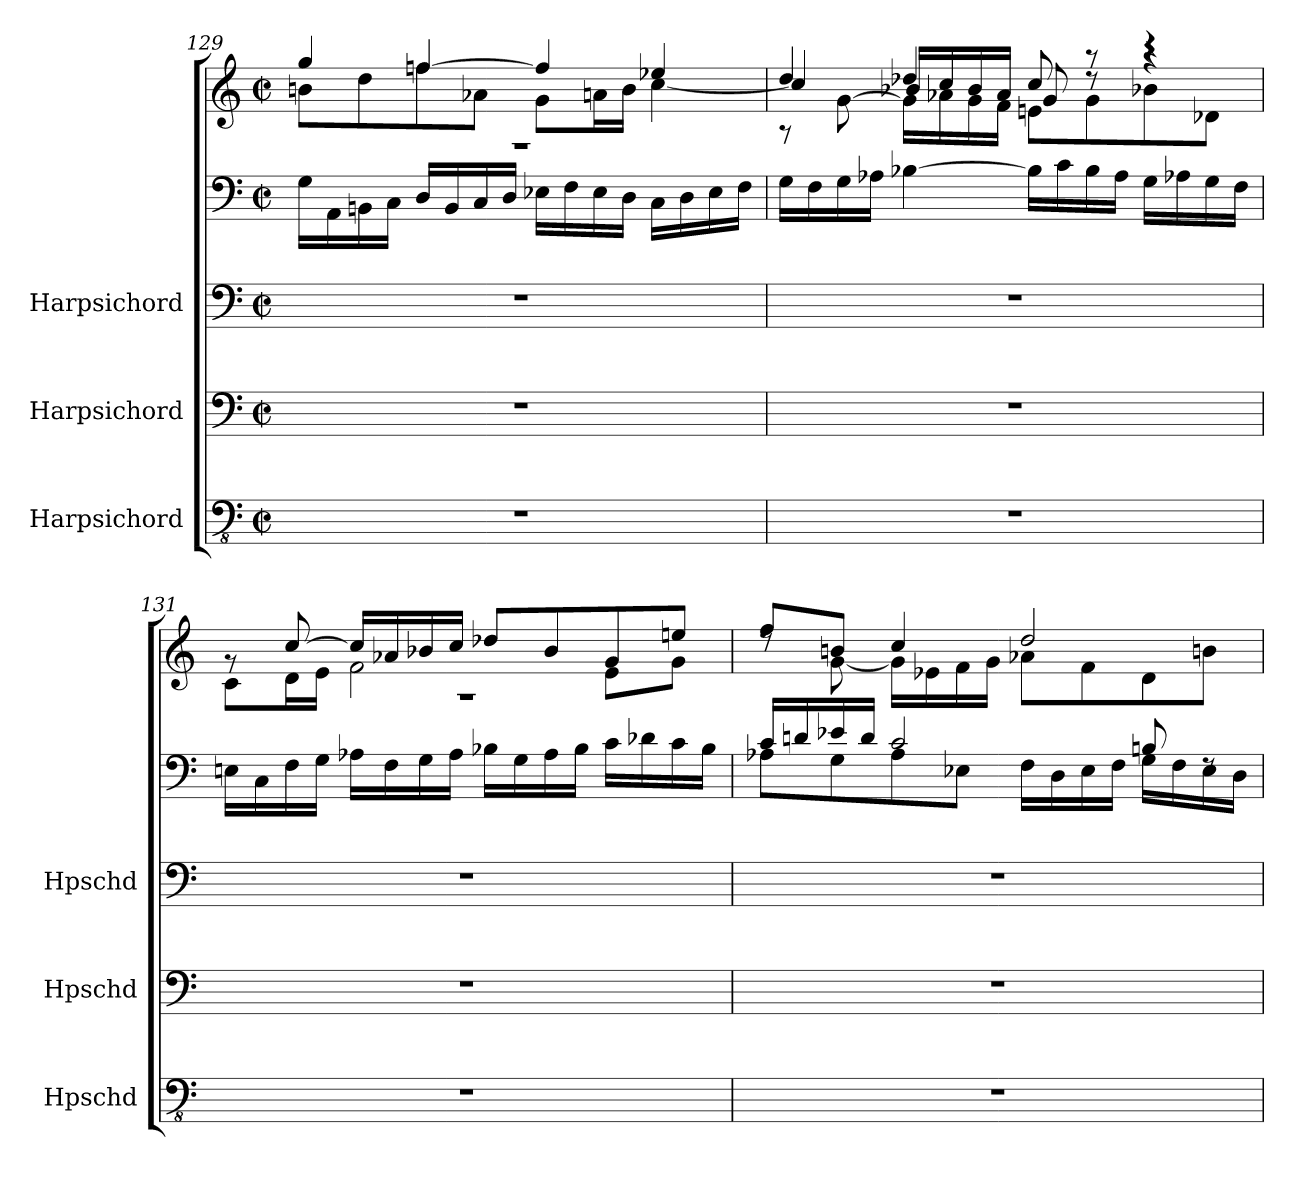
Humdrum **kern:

**kern	**kern	**kern	**kern	**kern
*part3	*part2	*part1	*part1	*part1
*staff5	*staff4	*staff3	*staff2	*staff1
*I"Harpsichord	*I"Harpsichord	*I"Harpsichord	*	*
*I'Hpschd	*I'Hpschd	*I'Hpschd	*	*
*clefFv4	*clefF4	*clefF4	*clefF4	*clefG2
*k[]	*k[]	*k[]	*k[]	*k[]
*M2/2	*M2/2	*M2/2	*M2/2	*M2/2
*met(c|)	*met(c|)	*met(c|)	*met(c|)	*met(c|)
=129	=129	=129	=129	=129
*	*	*	*	*^
*	*	*	*	*	*^
1r	1r	1r	16G\LL	4gg/	8bn\L	1rF
.	.	.	16AA\	.	.	.
.	.	.	16BBn\	.	8dd\	.
.	.	.	16C\JJ	.	.	.
.	.	.	16D/LL	[4ffn/	8ff\	.
.	.	.	16BB/	.	.	.
.	.	.	16C/	.	8a-X\J	.
.	.	.	16D/JJ	.	.	.
.	.	.	16E-X\LL	4ff/]	8g\L	.
.	.	.	16F\	.	.	.
.	.	.	16E-\	.	16an\L	.
.	.	.	16D\JJ	.	16b\JJ	.
.	.	.	16C\LL	4ee-X/	[4cc\	.
.	.	.	16D\	.	.	.
.	.	.	16E-\	.	.	.
.	.	.	16F\JJ	.	.	.
=130	=130	=130	=130	=130	=130	=130
1r	1r	1r	16G\LL	4dd/	4cc/]	8rA
.	.	.	16F\	.	.	.
.	.	.	16G\	.	.	[8g\
.	.	.	16A-X\JJ	.	.	.
.	.	.	[4B-X\	4dd-X/	16b-X/LL	16g\LL]
.	.	.	.	.	16cc/	16a-X\
.	.	.	.	.	16b-/	16g\
.	.	.	.	.	16a-/JJ	16f\JJ
.	.	.	16B-\LL]	8cc/	8g/	8en\L
.	.	.	16c\	.	.	.
.	.	.	16B-\	8rdd	8raa	8g\
.	.	.	16A-\JJ	.	.	.
.	.	.	16G\LL	4raa	4rccc	8b-X\
.	.	.	16A-X\	.	.	.
.	.	.	16G\	.	.	8d-X\J
.	.	.	16F\JJ	.	.	.
!!LO:LB:g=z	!!	!!
=131	=131	=131	=131	=131	=131	=131
1r	1r	1r	16En\LL	8rg	8c\L	1rA
.	.	.	16C\	.	.	.
.	.	.	16F\	[8cc/	16d\L	.
.	.	.	16G\JJ	.	16e\JJ	.
.	.	.	16A-X\LL	16cc/LL]	2f\	.
.	.	.	16F\	16a-X/	.	.
.	.	.	16G\	16b-X/	.	.
.	.	.	16A-\JJ	16cc/JJ	.	.
.	.	.	16B-X\LL	8dd-X/L	.	.
.	.	.	16G\	.	.	.
.	.	.	16A-\	8b-/	.	.
.	.	.	16B-\JJ	.	.	.
.	.	.	16c\LL	8g/	8e\L	.
.	.	.	16d-X\	.	.	.
.	.	.	16c\	8een/J	8g\J	.
.	.	.	16B-\JJ	.	.	.
*	*	*	*	*	*v	*v
=132	=132	=132	=132	=132	=132
*	*	*	*^	*	*
1r	1r	1r	16c/LL	8A-X\L	8ff/L	8rdd
.	.	.	16dn/	.	.	.
.	.	.	16e-X/	8G\	8bn/J	[8g\
.	.	.	16d/JJ	.	.	.
.	.	.	2c/	8A-\	4cc/	16g\LL]
.	.	.	.	.	.	16e-X\
.	.	.	.	8E-X\J	.	16f\
.	.	.	.	.	.	16g\JJ
.	.	.	.	16F\LL	2dd/	8a-X\L
.	.	.	.	16D\	.	.
.	.	.	.	16E-\	.	8f\
.	.	.	.	16F\JJ	.	.
.	.	.	8Bn/	16G\LL	.	8d\
.	.	.	.	16F\	.	.
.	.	.	8rF	16E-\	.	8bn\J
.	.	.	.	16D\JJ	.	.
*	*	*	*v	*v	*	*
*	*	*	*	*v	*v
=	=	=	=	=
*-	*-	*-	*-	*-
